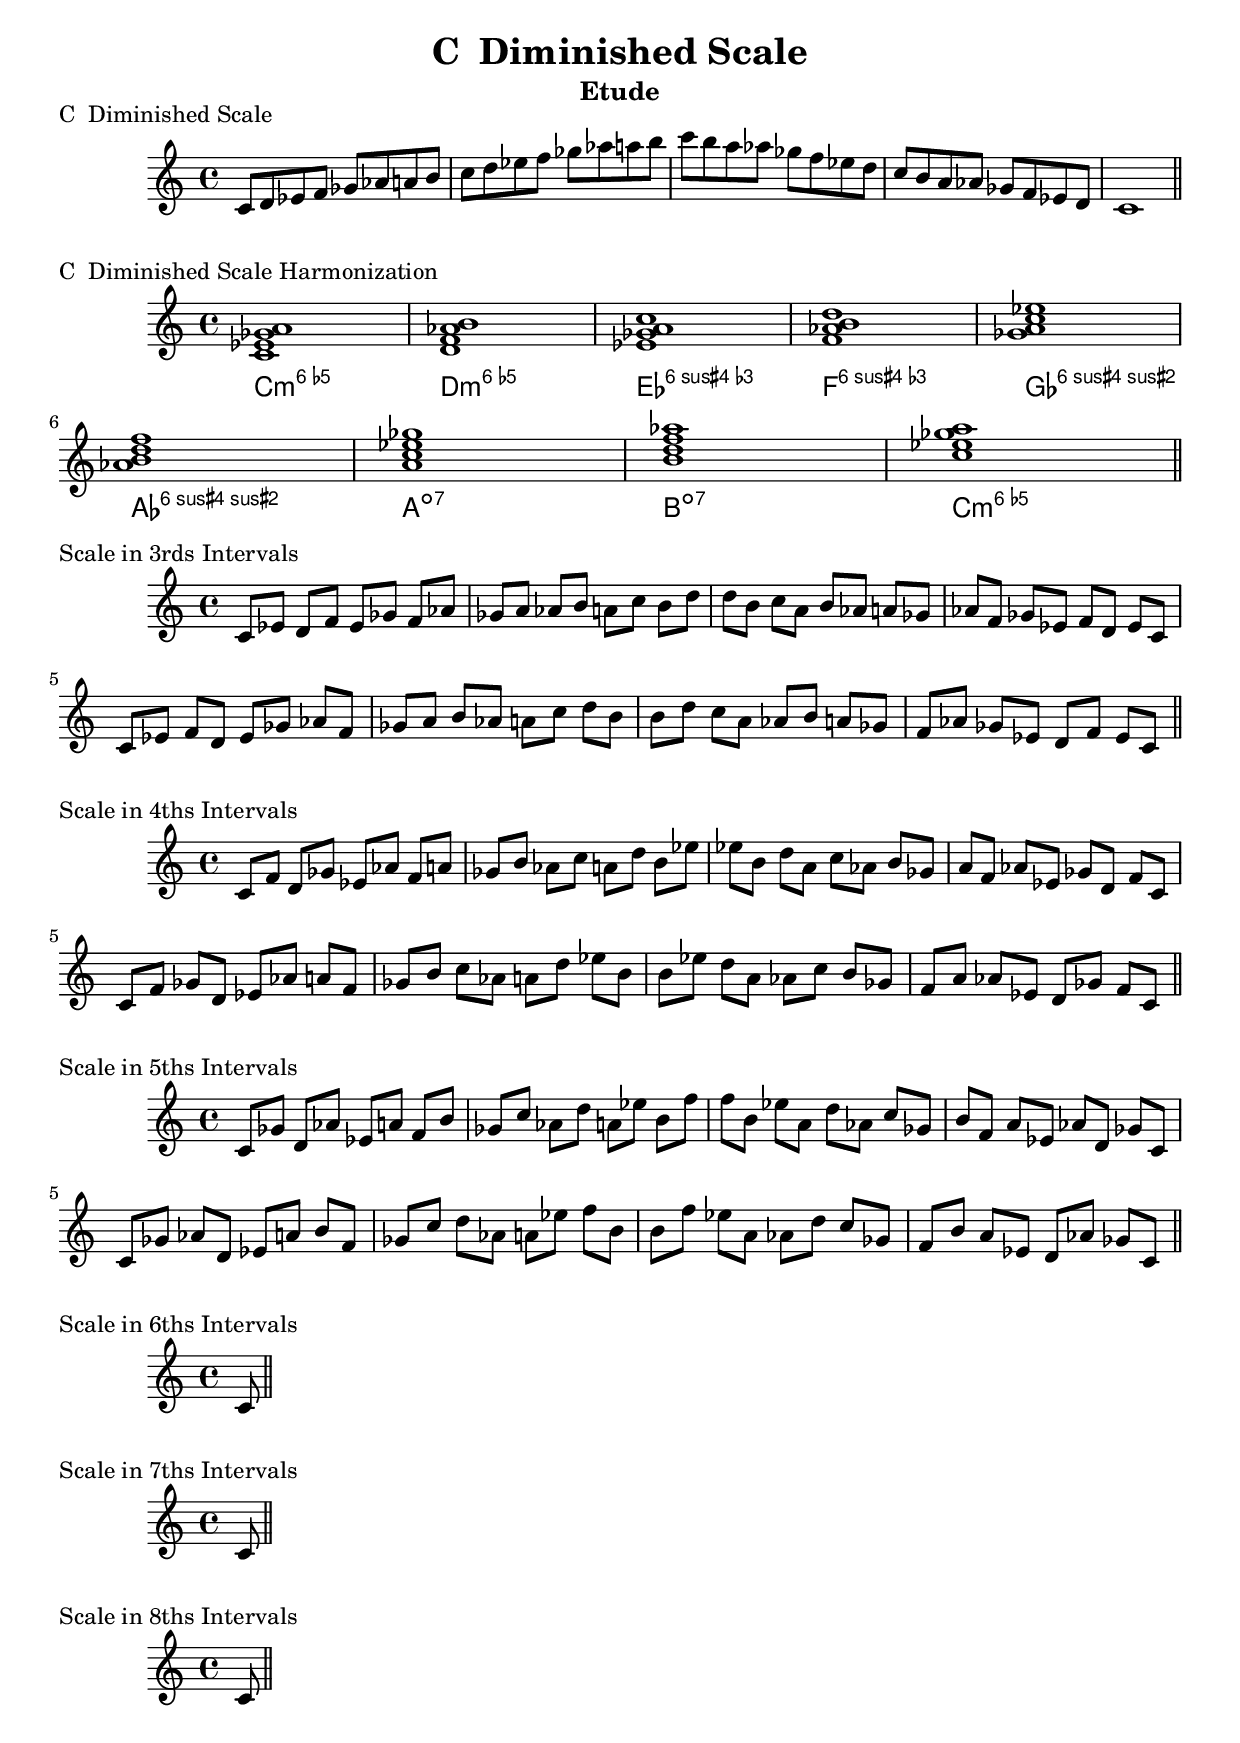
\version "2.18.2"

\include "scales.ly"

\header{
  title = \markup { "C" " Diminished Scale" }
  subtitle = \markup { "Etude" }
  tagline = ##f
}

\tocItem \markup { "C" " Diminished Scale" }

\score {
  \transpose c c
  \new Staff \relative c' {
    \key c \major
    \CDiminishedScale
    \bar "||"
  }
  \header{
    piece = \markup { "C" " Diminished Scale" }
  }
}

\score {
  \transpose c c
  \new Staff \relative c' {
    \key c \major
    \CDiminishedHarmonization
    \bar "||"
  }
  \header{
    piece = \markup { "C" " Diminished Scale Harmonization" }
  }
}

\score {
  \transpose c c
  \new Staff \relative c' {
    \key c \major
    \set Timing.beamExceptions = #'()
    \set Timing.baseMoment = #'(ly:make-moment 1/4)
    \set Timing.beatStructure = #'(1 1 1 1)
    \CDiminishedScaleThirds
    \bar "||"
  }
  \header{
    piece = \markup { "Scale in 3rds Intervals" }
  }
}

\score {
  \transpose c c
  \new Staff \relative c' {
    \key c \major
    \set Timing.beamExceptions = #'()
    \set Timing.baseMoment = #'(ly:make-moment 1/4)
    \set Timing.beatStructure = #'(1 1 1 1)
    \CDiminishedScaleFourths
    \bar "||"
  }
  \header{
    piece = \markup { "Scale in 4ths Intervals" }
  }
}

\score {
  \transpose c c
  \new Staff \relative c' {
    \key c \major
    \set Timing.beamExceptions = #'()
    \set Timing.baseMoment = #'(ly:make-moment 1/4)
    \set Timing.beatStructure = #'(1 1 1 1)
    \CDiminishedScaleFifths
    \bar "||"
  }
  \header{
    piece = \markup { "Scale in 5ths Intervals" }
  }
}

\score {
  \transpose c c
  \new Staff \relative c' {
    \key c \major
    \set Timing.beamExceptions = #'()
    \set Timing.baseMoment = #'(ly:make-moment 1/4)
    \set Timing.beatStructure = #'(1 1 1 1)
    \CDiminishedScaleSixths
    \bar "||"
  }
  \header{
    piece = \markup { "Scale in 6ths Intervals" }
  }
}

\score {
  \transpose c c
  \new Staff \relative c' {
    \key c \major
    \set Timing.beamExceptions = #'()
    \set Timing.baseMoment = #'(ly:make-moment 1/4)
    \set Timing.beatStructure = #'(1 1 1 1)
    \CDiminishedScaleSevenths
    \bar "||"
  }
  \header{
    piece = \markup { "Scale in 7ths Intervals" }
  }
}

\score {
  \transpose c c
  \new Staff \relative c' {
    \key c \major
    \set Timing.beamExceptions = #'()
    \set Timing.baseMoment = #'(ly:make-moment 1/4)
    \set Timing.beatStructure = #'(1 1 1 1)
    \CDiminishedScaleEights
    \bar "||"
  }
  \header{
    piece = \markup { "Scale in 8ths Intervals" }
  }
}


\pageBreak